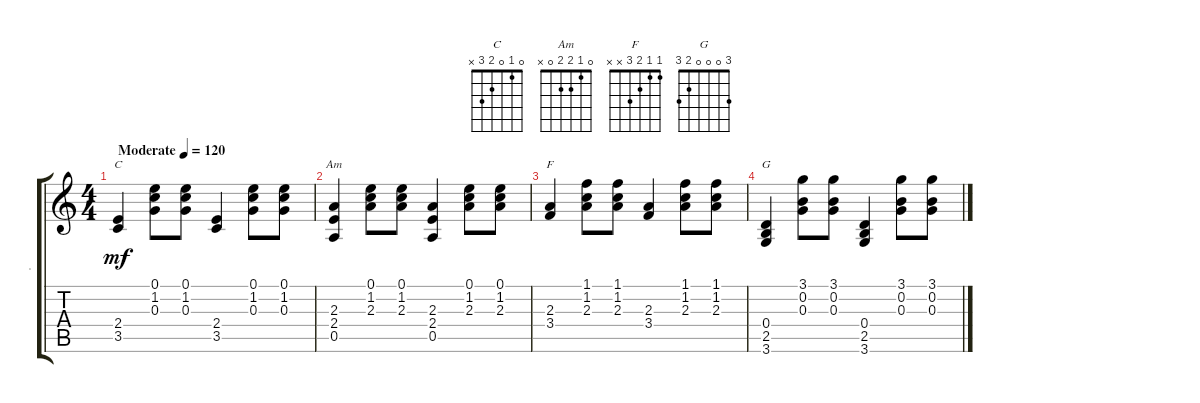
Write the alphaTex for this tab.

\track ("." ".") {instrument acousticguitarnylon}
\staff {score tabs}
\tuning (E4 B3 G3 D3 A2 E2) {hide}
\chord ("C" 0 1 0 2 3 x)
\chord ("Am" 0 1 2 2 0 x)
\chord ("F" 1 1 2 3 x x)
\chord ("G" 3 0 0 0 2 3)
\ts (4 4)
\tempo (120 "Moderate")
\clef g2
\ks c
(2.4 3.5).4{ch "C" dy mf instrument acousticguitarnylon} (0.1 1.2 0.3).8 (0.1 1.2 0.3).8 (2.4 3.5).4 (0.1 1.2 0.3).8 (0.1 1.2 0.3).8 |
(2.3 2.4 0.5).4{ch "Am"} (0.1 1.2 2.3).8 (0.1 1.2 2.3).8 (2.3 2.4 0.5).4 (0.1 1.2 2.3).8 (0.1 1.2 2.3).8 |
(2.3 3.4).4{ch "F"} (1.1 1.2 2.3).8 (1.1 1.2 2.3).8 (2.3 3.4).4 (1.1 1.2 2.3).8 (1.1 1.2 2.3).8 |
(0.4 2.5 3.6).4{ch "G"} (3.1 0.2 0.3).8 (3.1 0.2 0.3).8 (0.4 2.5 3.6).4 (3.1 0.2 0.3).8 (3.1 0.2 0.3).8
